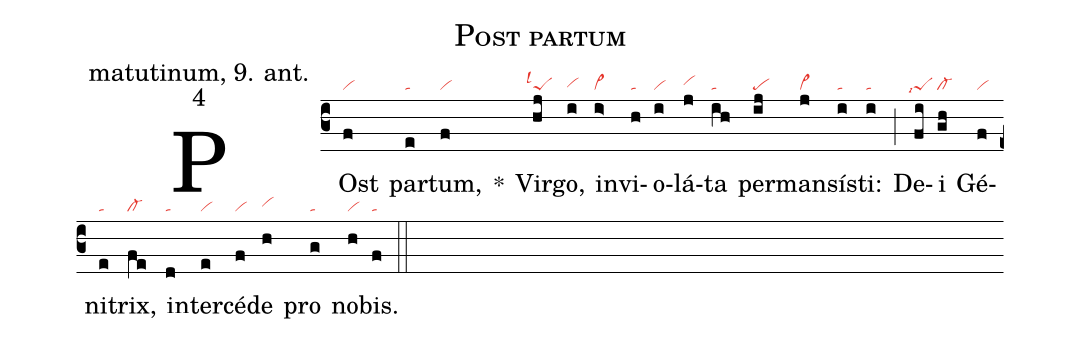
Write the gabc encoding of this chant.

name: Post partum;
office-part: matutinum, 9. ant.;
mode: 4;
nabc-lines: 1;
%%
(c3)
POst(f|vi) par(e|ta)tum,(f|vi) *()
Vir(hj|``peSlsl1)go,(i|vihg) in(i>|vi>)vi(h|ta)o(i|vi)lá(j|vihh)ta(ih|ta) per(ij|pe)man(j|vi>)sí(i|ta)sti:(i|ta) (;)
De(fi|``peSlsi7)i(gh|cl-) Gé(f|vi)ni(e|ta)trix,(fe|cl-) in(d|ta)ter(e|vi)cé(f|vi)de(h|vihh) pro(g|ta) no(h|vi)bis.(f|ta) (::)
